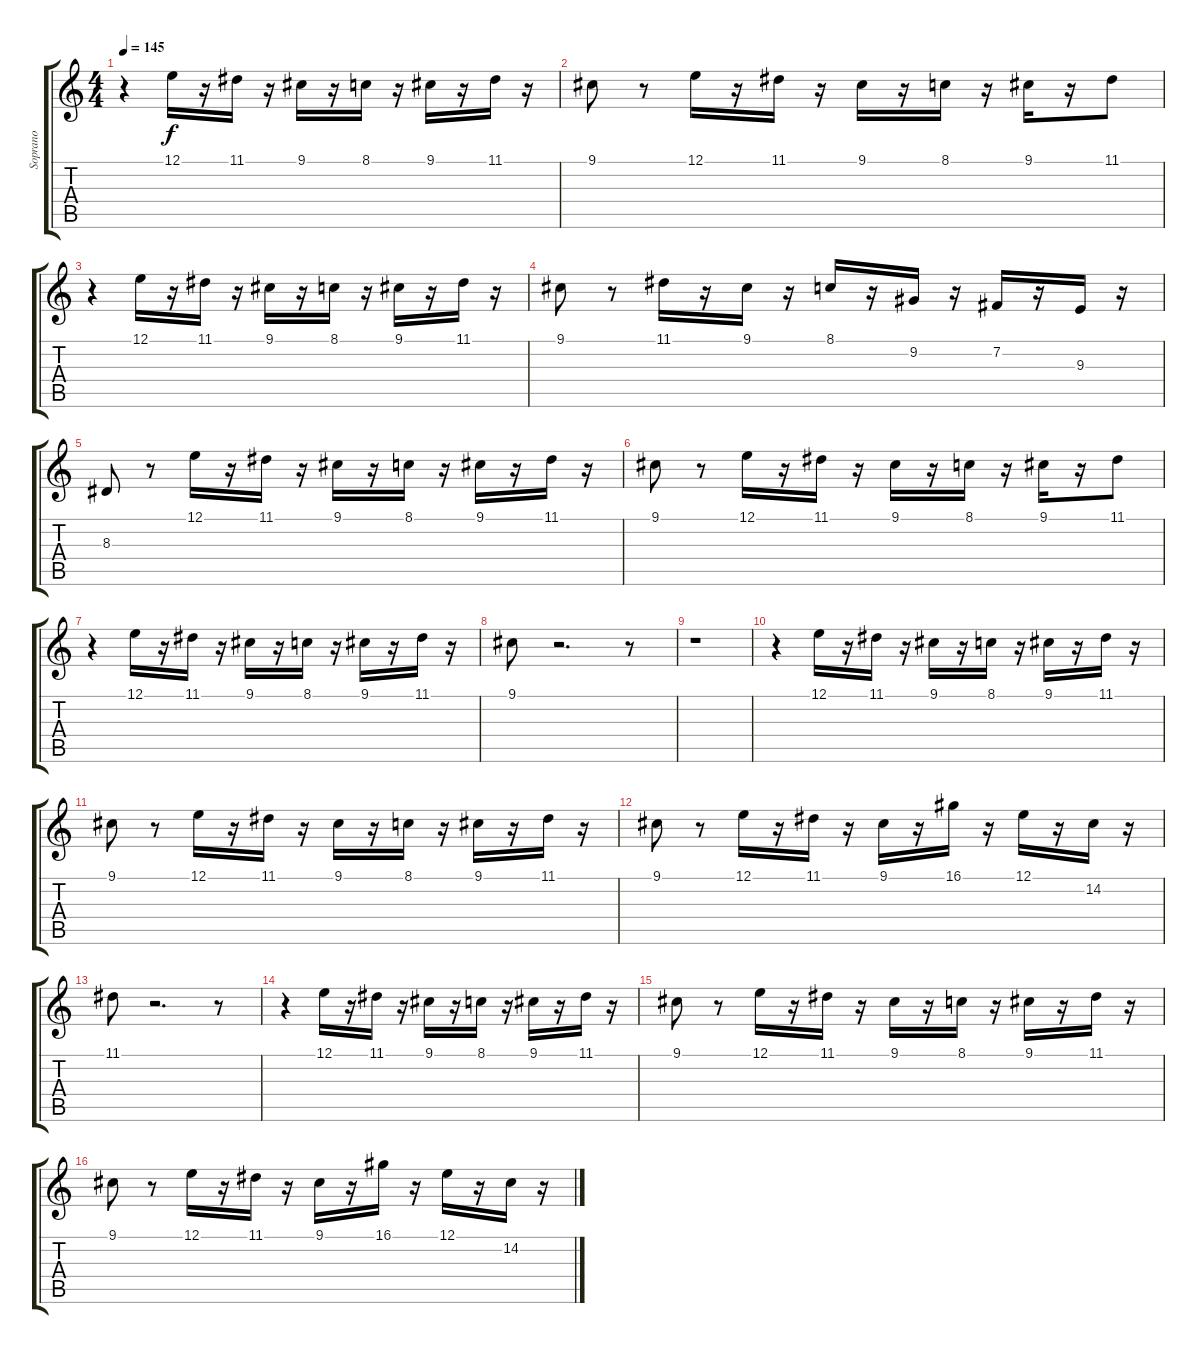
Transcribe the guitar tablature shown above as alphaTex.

\track ("Soprano" "Soprano") {instrument choiraahs}
\staff {score tabs}
\tuning (E4 B3 G3 D3 A2 E2) {hide}
\ts (4 4)
\tempo 145
\clef g2
\ks c
r.4{dy f instrument choiraahs} 12.1.16 r.16 11.1.16 r.16 9.1.16 r.16 8.1.16 r.16 9.1.16 r.16 11.1.16 r.16 |
9.1.8 r.8 12.1.16 r.16 11.1.16 r.16 9.1.16 r.16 8.1.16 r.16 9.1.16 r.16 11.1.8 |
r.4 12.1.16 r.16 11.1.16 r.16 9.1.16 r.16 8.1.16 r.16 9.1.16 r.16 11.1.16 r.16 |
9.1.8 r.8 11.1.16 r.16 9.1.16 r.16 8.1.16 r.16 9.2.16 r.16 7.2.16 r.16 9.3.16 r.16 |
8.3.8 r.8 12.1.16 r.16 11.1.16 r.16 9.1.16 r.16 8.1.16 r.16 9.1.16 r.16 11.1.16 r.16 |
9.1.8 r.8 12.1.16 r.16 11.1.16 r.16 9.1.16 r.16 8.1.16 r.16 9.1.16 r.16 11.1.8 |
r.4 12.1.16 r.16 11.1.16 r.16 9.1.16 r.16 8.1.16 r.16 9.1.16 r.16 11.1.16 r.16 |
9.1.8 r.2{d} r.8 |
r.1 |
r.4 12.1.16 r.16 11.1.16 r.16 9.1.16 r.16 8.1.16 r.16 9.1.16 r.16 11.1.16 r.16 |
9.1.8 r.8 12.1.16 r.16 11.1.16 r.16 9.1.16 r.16 8.1.16 r.16 9.1.16 r.16 11.1.16 r.16 |
9.1.8 r.8 12.1.16 r.16 11.1.16 r.16 9.1.16 r.16 16.1.16 r.16 12.1.16 r.16 14.2.16 r.16 |
11.1.8 r.2{d} r.8 |
r.4 12.1.16 r.16 11.1.16 r.16 9.1.16 r.16 8.1.16 r.16 9.1.16 r.16 11.1.16 r.16 |
9.1.8 r.8 12.1.16 r.16 11.1.16 r.16 9.1.16 r.16 8.1.16 r.16 9.1.16 r.16 11.1.16 r.16 |
9.1.8 r.8 12.1.16 r.16 11.1.16 r.16 9.1.16 r.16 16.1.16 r.16 12.1.16 r.16 14.2.16 r.16
